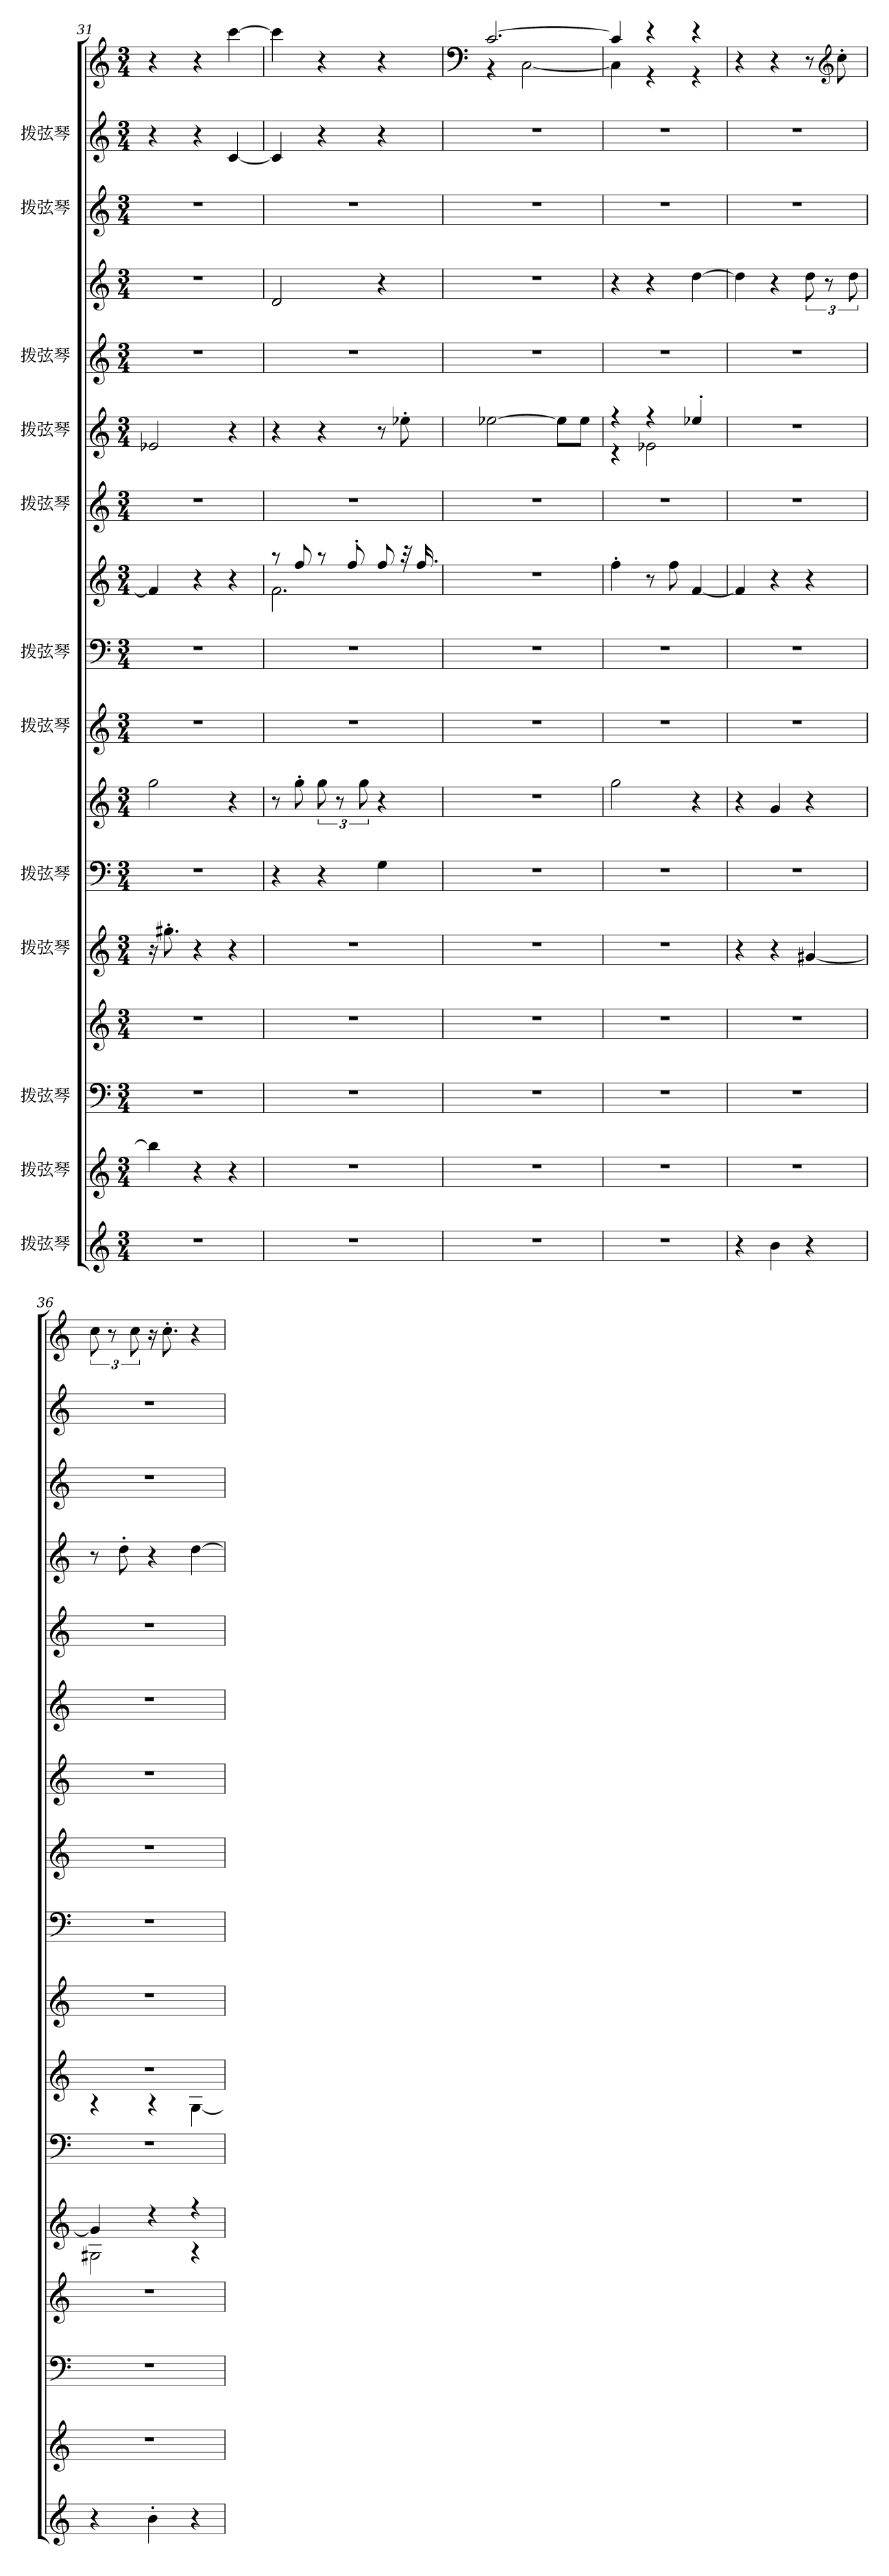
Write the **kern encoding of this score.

**kern	**kern	**kern	**kern	**kern	**kern	**kern	**kern	**kern	**kern	**kern	**kern	**kern	**kern	**kern	**kern	**kern
*part12	*part11	*part10	*part10	*part9	*part8	*part8	*part7	*part6	*part6	*part5	*part4	*part3	*part3	*part2	*part1	*part1
*staff17	*staff16	*staff15	*staff14	*staff13	*staff12	*staff11	*staff10	*staff9	*staff8	*staff7	*staff6	*staff5	*staff4	*staff3	*staff2	*staff1
*I"拨弦琴	*I"拨弦琴	*I"拨弦琴	*	*I"拨弦琴	*I"拨弦琴	*	*I"拨弦琴	*I"拨弦琴	*	*I"拨弦琴	*I"拨弦琴	*I"拨弦琴	*	*I"拨弦琴	*I"拨弦琴	*
*clefG2	*clefG2	*clefF4	*clefG2	*clefG2	*clefF4	*clefG2	*clefG2	*clefF4	*clefG2	*clefG2	*clefG2	*clefG2	*clefG2	*clefG2	*clefG2	*clefG2
*k[]	*k[]	*k[]	*k[]	*k[]	*k[]	*k[]	*k[]	*k[]	*k[]	*k[]	*k[]	*k[]	*k[]	*k[]	*k[]	*k[]
*M3/4	*M3/4	*M3/4	*M3/4	*M3/4	*M3/4	*M3/4	*M3/4	*M3/4	*M3/4	*M3/4	*M3/4	*M3/4	*M3/4	*M3/4	*M3/4	*M3/4
=31	=31	=31	=31	=31	=31	=31	=31	=31	=31	=31	=31	=31	=31	=31	=31	=31
2.r	4bb-\]	2.r	2.r	16r	2.r	2gg\	2.r	2.r	4f/]	2.r	2e-X/	2.r	2.r	2.r	4r	4r
.	.	.	.	8.gg#X'\	.	.	.	.	.	.	.	.	.	.	.	.
.	4r	.	.	4r	.	.	.	.	4r	.	.	.	.	.	4r	4r
.	4r	.	.	4r	.	4r	.	.	4r	.	4r	.	.	.	[4c/	[4ccc\
!!LO:PB:g=z
=32	=32	=32	=32	=32	=32	=32	=32	=32	=32	=32	=32	=32	=32	=32	=32	=32
*	*	*	*	*	*	*	*	*	*^	*	*	*	*	*	*	*
2.r	2.r	2.r	2.r	2.r	4r	8r	2.r	2.r	8r	2.f\	2.r	4r	2.r	2d/	2.r	4c/]	4ccc\]
.	.	.	.	.	.	8gg'\	.	.	8ff/	.	.	.	.	.	.	.	.
.	.	.	.	.	4r	12gg\	.	.	8r	.	.	4r	.	.	.	4r	4r
.	.	.	.	.	.	12r	.	.	.	.	.	.	.	.	.	.	.
.	.	.	.	.	.	.	.	.	8ff'/	.	.	.	.	.	.	.	.
.	.	.	.	.	.	12gg\	.	.	.	.	.	.	.	.	.	.	.
.	.	.	.	.	4G\	4r	.	.	8ff/	.	.	8r	.	4r	.	4r	4r
.	.	.	.	.	.	.	.	.	32r	.	.	8ee-X'\	.	.	.	.	.
.	.	.	.	.	.	.	.	.	16.ff/	.	.	.	.	.	.	.	.
*	*	*	*	*	*	*	*	*	*v	*v	*	*	*	*	*	*	*
=33	=33	=33	=33	=33	=33	=33	=33	=33	=33	=33	=33	=33	=33	=33	=33	=33
*	*	*	*	*	*	*	*	*	*	*	*	*	*	*	*	*clefF4
*	*	*	*	*	*	*	*	*	*	*	*	*	*	*	*	*^
2.r	2.r	2.r	2.r	2.r	2.r	2.r	2.r	2.r	2.r	2.r	[2ee-X\	2.r	2.r	2.r	2.r	[2.c/	4r
.	.	.	.	.	.	.	.	.	.	.	.	.	.	.	.	.	[2C\
.	.	.	.	.	.	.	.	.	.	.	8ee-\L]	.	.	.	.	.	.
.	.	.	.	.	.	.	.	.	.	.	8ee-\J	.	.	.	.	.	.
=34	=34	=34	=34	=34	=34	=34	=34	=34	=34	=34	=34	=34	=34	=34	=34	=34	=34
*	*	*	*	*	*	*	*	*	*	*	*^	*	*	*	*	*	*
2.r	2.r	2.r	2.r	2.r	2.r	2gg\	2.r	2.r	4ff'\	2.r	4r	4r	2.r	4r	2.r	2.r	4c/]	4C\]
.	.	.	.	.	.	.	.	.	8r	.	4r	2e-X\	.	4r	.	.	4r	4r
.	.	.	.	.	.	.	.	.	8ff\	.	.	.	.	.	.	.	.	.
.	.	.	.	.	.	4r	.	.	[4f/	.	4ee-X'/	.	.	[4dd\	.	.	4r	4r
*	*	*	*	*	*	*	*	*	*	*	*v	*v	*	*	*	*	*v	*v
=35	=35	=35	=35	=35	=35	=35	=35	=35	=35	=35	=35	=35	=35	=35	=35	=35
4r	2.r	2.r	2.r	4r	2.r	4r	2.r	2.r	4f/]	2.r	2.r	2.r	4dd\]	2.r	2.r	4r
4b\	.	.	.	4r	.	4g/	.	.	4r	.	.	.	4r	.	.	4r
4r	.	.	.	[4g#X/	.	4r	.	.	4r	.	.	.	12dd\	.	.	8r
.	.	.	.	.	.	.	.	.	.	.	.	.	12r	.	.	.
*	*	*	*	*	*	*	*	*	*	*	*	*	*	*	*	*clefG2
.	.	.	.	.	.	.	.	.	.	.	.	.	.	.	.	8cc'\
.	.	.	.	.	.	.	.	.	.	.	.	.	12dd\	.	.	.
=36	=36	=36	=36	=36	=36	=36	=36	=36	=36	=36	=36	=36	=36	=36	=36	=36
*	*	*	*	*^	*	*^	*	*	*	*	*	*	*	*	*	*
4r	2.r	2.r	2.r	4g#/]	2G#X\	2.r	2.r	4r	2.r	2.r	2.r	2.r	2.r	2.r	8r	2.r	2.r	12cc\
.	.	.	.	.	.	.	.	.	.	.	.	.	.	.	.	.	.	12r
.	.	.	.	.	.	.	.	.	.	.	.	.	.	.	8dd'\	.	.	.
.	.	.	.	.	.	.	.	.	.	.	.	.	.	.	.	.	.	12cc\
4b'\	.	.	.	4r	.	.	.	4r	.	.	.	.	.	.	4r	.	.	16r
.	.	.	.	.	.	.	.	.	.	.	.	.	.	.	.	.	.	8.cc'\
4r	.	.	.	4r	4r	.	.	[4G\	.	.	.	.	.	.	[4dd\	.	.	4r
*	*	*	*	*v	*v	*	*v	*v	*	*	*	*	*	*	*	*	*	*
=	=	=	=	=	=	=	=	=	=	=	=	=	=	=	=	=
*-	*-	*-	*-	*-	*-	*-	*-	*-	*-	*-	*-	*-	*-	*-	*-	*-
